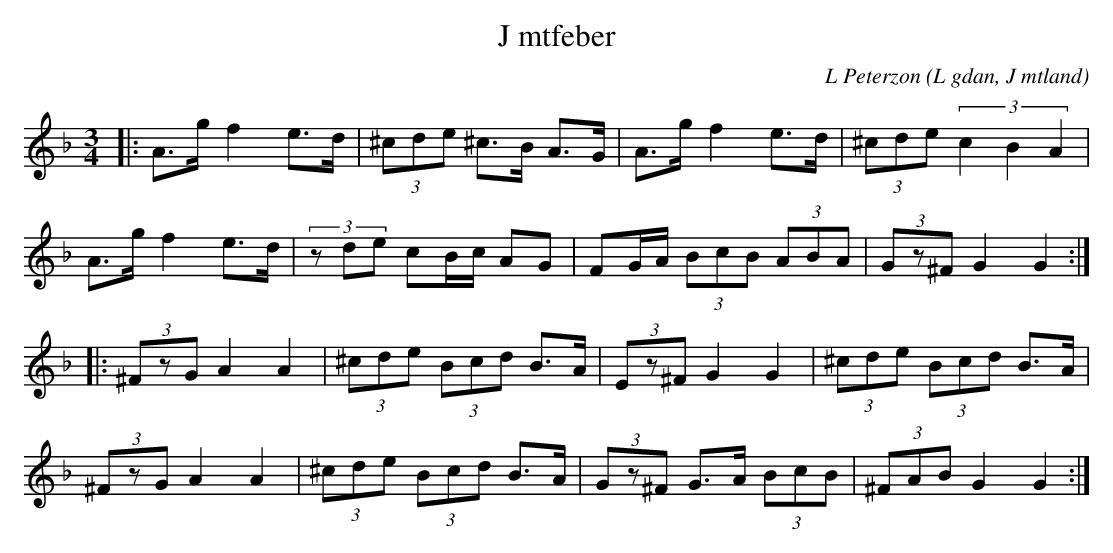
X:1
T:J mtfeber
C: L Peterzon
O:L gdan, J mtland
M:3/4
L:1/8
K:Dm
|: A>g f2 e>d|(3^cde ^c>B A>G|A>g f2 e>d|(3^cde (3c2B2A2|
A>g f2 e>d|(3zde cB/c/ AG|FG/A/ (3BcB (3ABA|(3Gz^F G2 G2:|
|:(3^FzG A2 A2|(3^cde (3Bcd B>A|(3Ez^F G2 G2|(3^cde (3Bcd B>A|
(3^FzG A2 A2|(3^cde (3Bcd B>A| (3Gz^F G>A (3BcB|(3^FAB G2 G2:|
